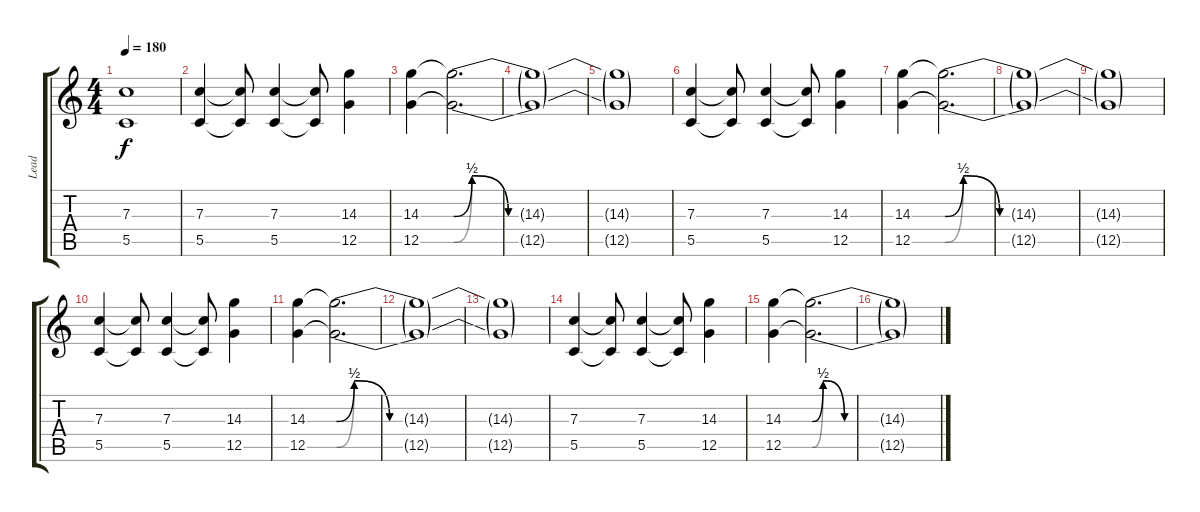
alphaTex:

\track ("Lead" "Lead") {instrument distortionguitar}
\staff {score tabs}
\tuning (D4 A3 F3 C3 G2 C2) {hide}
\ts (4 4)
\tempo 180
\clef g2
\ks c
(7.3{t} 5.5{t}).1{dy f} |
(7.3 5.5).4 (7.3{t} 5.5{t}).8 (7.3 5.5).4 (7.3{t} 5.5{t}).8 (14.3 12.5).4 |
(14.3 12.5).4 (14.3{be (custom 0 0 5 2 15 0 60 0) t} 12.5{be (custom 0 0 5 2 15 0 60 0) t}).2{d} |
(14.3{t} 12.5{t}).1 |
(14.3{t} 12.5{t}).1 |
(7.3 5.5).4 (7.3{t} 5.5{t}).8 (7.3 5.5).4 (7.3{t} 5.5{t}).8 (14.3 12.5).4 |
(14.3 12.5).4 (14.3{be (custom 0 0 5 2 15 0 60 0) t} 12.5{be (custom 0 0 5 2 15 0 60 0) t}).2{d} |
(14.3{t} 12.5{t}).1 |
(14.3{t} 12.5{t}).1 |
(7.3 5.5).4 (7.3{t} 5.5{t}).8 (7.3 5.5).4 (7.3{t} 5.5{t}).8 (14.3 12.5).4 |
(14.3 12.5).4 (14.3{be (custom 0 0 5 2 15 0 60 0) t} 12.5{be (custom 0 0 5 2 15 0 60 0) t}).2{d} |
(14.3{t} 12.5{t}).1 |
(14.3{t} 12.5{t}).1 |
(7.3 5.5).4 (7.3{t} 5.5{t}).8 (7.3 5.5).4 (7.3{t} 5.5{t}).8 (14.3 12.5).4 |
(14.3 12.5).4 (14.3{be (custom 0 0 5 2 15 0 60 0) t} 12.5{be (custom 0 0 5 2 15 0 60 0) t}).2{d} |
(14.3{t} 12.5{t}).1
